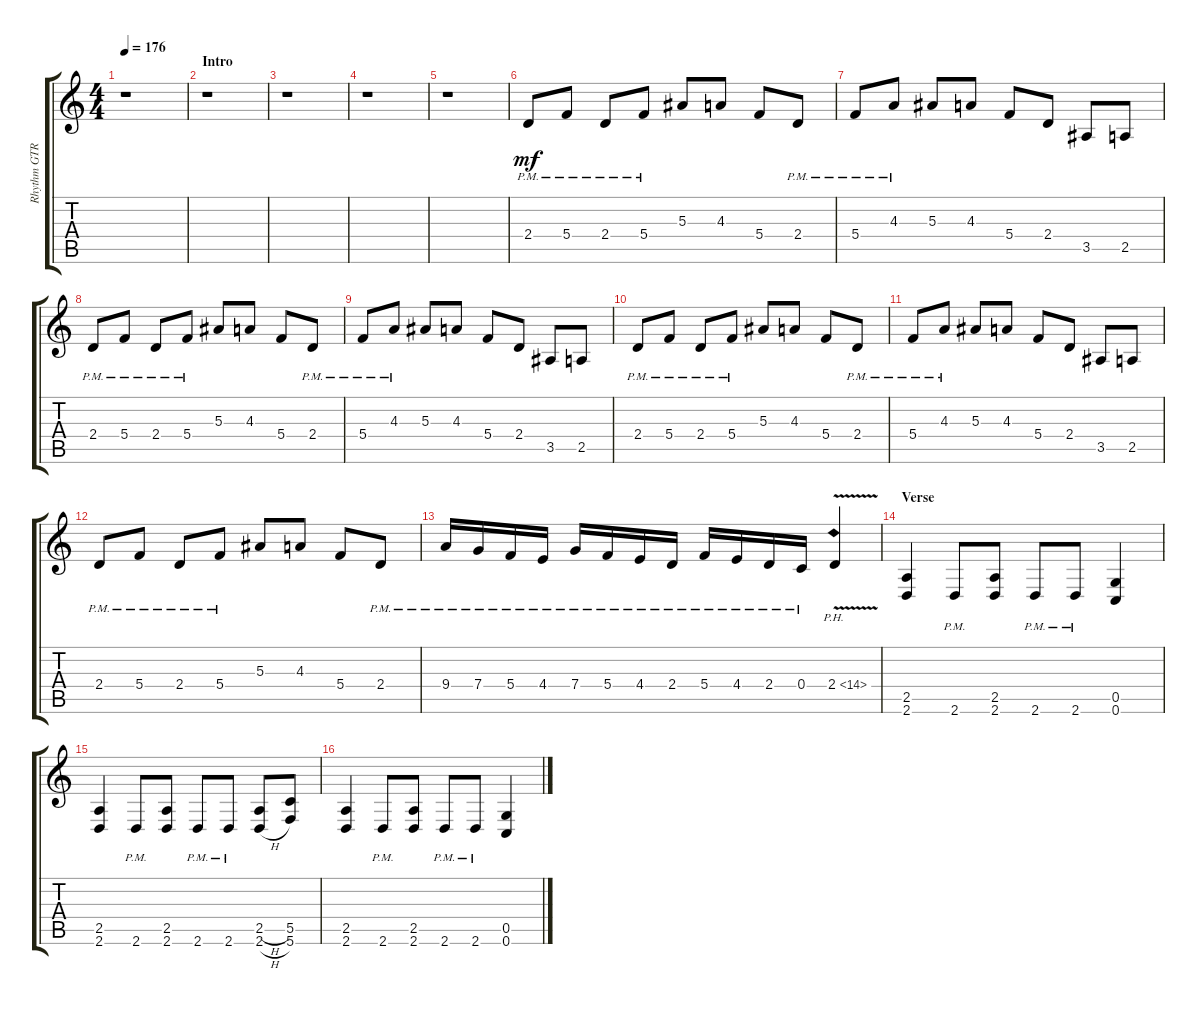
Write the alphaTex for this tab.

\track ("Rhythm GTR 1" "Rhythm GTR") {instrument overdrivenguitar}
\staff {score tabs}
\tuning (D4 A3 F3 C3 G2 C2) {hide}
\ts (4 4)
\tempo 176
\clef g2
\ks aminor
r.1{dy mf instrument overdrivenguitar} |
\section ("" "Intro")
r.1 |
r.1 |
r.1 |
r.1 |
2.4{pm}.8 5.4{pm}.8 2.4{pm}.8 5.4{pm}.8 5.3.8 4.3.8 5.4.8 2.4{pm}.8 |
5.4{pm}.8 4.3{pm}.8 5.3.8 4.3.8 5.4.8 2.4.8 3.5.8 2.5.8 |
2.4{pm}.8 5.4{pm}.8 2.4{pm}.8 5.4{pm}.8 5.3.8 4.3.8 5.4.8 2.4{pm}.8 |
5.4{pm}.8 4.3{pm}.8 5.3.8 4.3.8 5.4.8 2.4.8 3.5.8 2.5.8 |
2.4{pm}.8 5.4{pm}.8 2.4{pm}.8 5.4{pm}.8 5.3.8 4.3.8 5.4.8 2.4{pm}.8 |
5.4{pm}.8 4.3{pm}.8 5.3.8 4.3.8 5.4.8 2.4.8 3.5.8 2.5.8 |
2.4{pm}.8 5.4{pm}.8 2.4{pm}.8 5.4{pm}.8 5.3.8 4.3.8 5.4.8 2.4{pm}.8 |
9.4{pm}.16 7.4{pm}.16 5.4{pm}.16 4.4{pm}.16 7.4{pm}.16 5.4{pm}.16 4.4{pm}.16 2.4{pm}.16 5.4{pm}.16 4.4{pm}.16 2.4{pm}.16 0.4{pm}.16 2.4{ph 12 v}.4 |
\section ("" "Verse")
(2.5 2.6).4 2.6{pm}.8 (2.5 2.6).8 2.6{pm}.8 2.6{pm}.8 (0.5 0.6).4 |
(2.5 2.6).4 2.6{pm}.8 (2.5 2.6).8 2.6{pm}.8 2.6{pm}.8 (2.5{h} 2.6{h}).8 (5.5 5.6).8 |
(2.5 2.6).4 2.6{pm}.8 (2.5 2.6).8 2.6{pm}.8 2.6{pm}.8 (0.5 0.6).4
